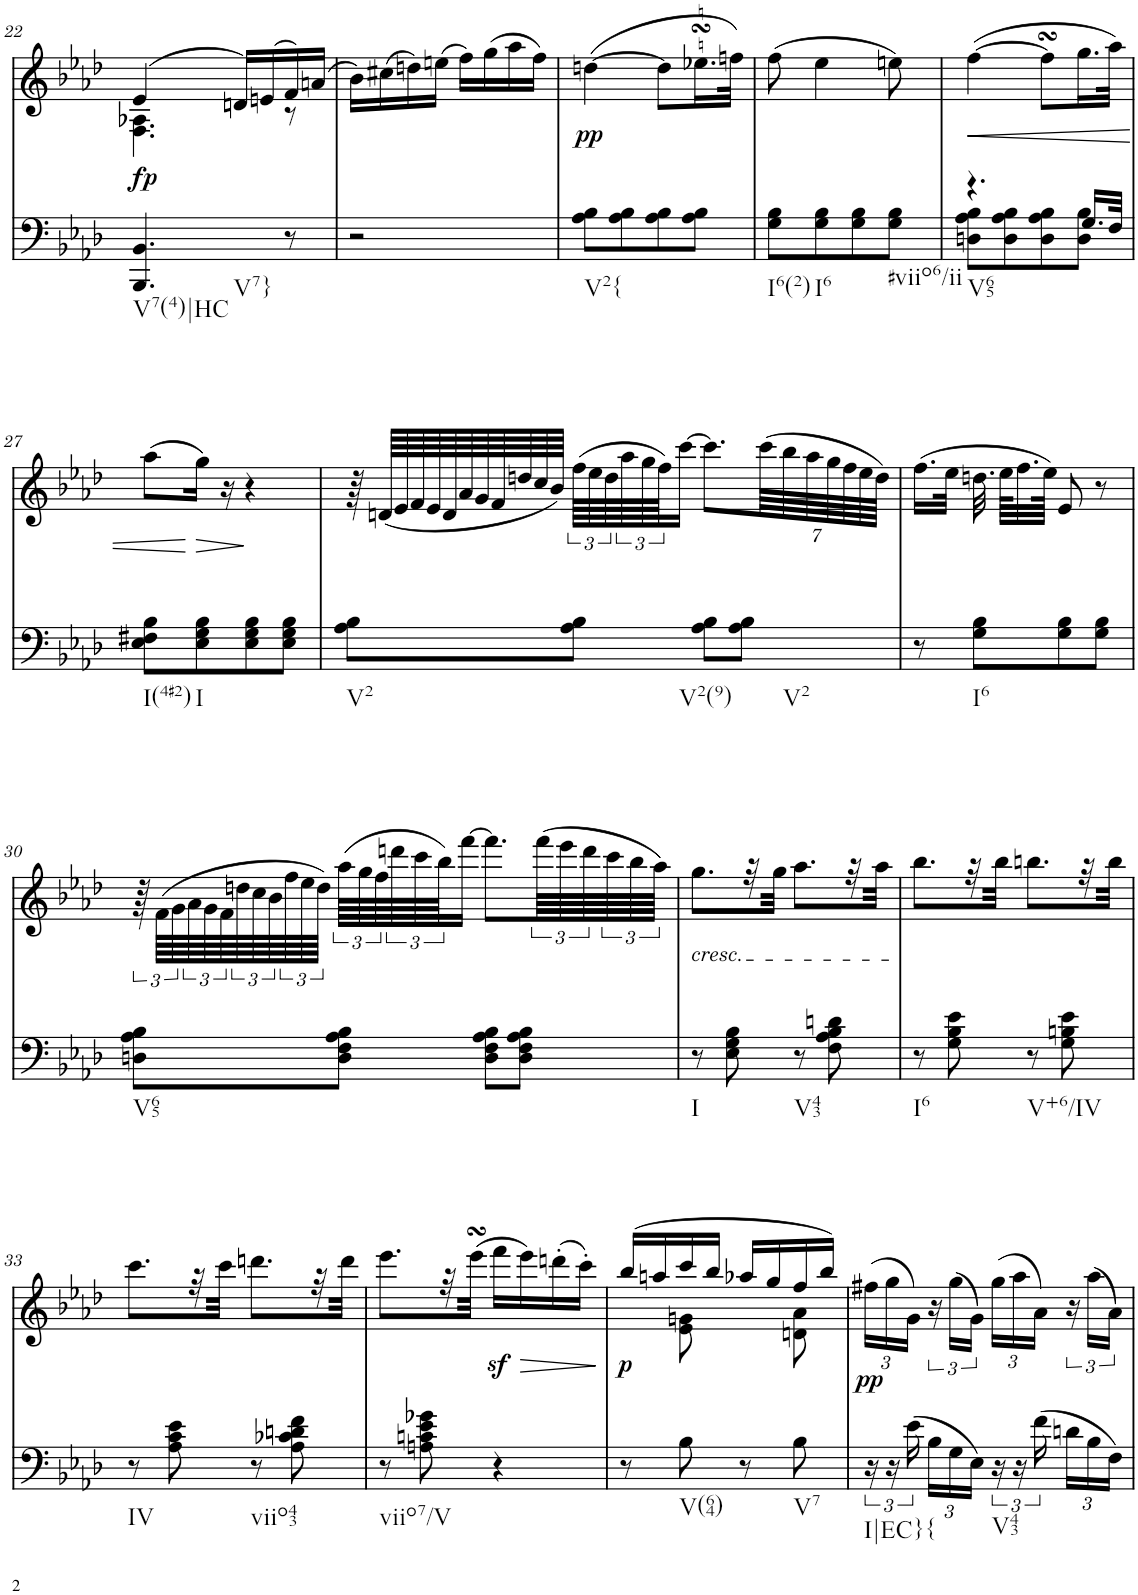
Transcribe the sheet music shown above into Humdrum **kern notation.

**kern	**dynam	**kern	**dynam
*part2	*part2	*part1	*part1
*staff2	*staff2	*staff1	*staff1
*I"Piano	*	*I"Piano	*
*I'Pno	*	*I'Pno	*
!!LO:PB:g=z
*clefF4	*	*clefG2	*
*k[b-e-a-d-]	*	*k[b-e-a-d-]	*
*A-:	*	*A-:	*
*M2/4	*	*M2/4	*
=22	=22	=22	=22
*	*	*^	*
!LO:TX:b:t=V7(4)|HC	!	!	!	!
!LO:TX:b:t=V7}	!	!	!	!
!	!LO:DY:a	!	!	!
4.BBB-/ 4.BB-/	fp	(4e-/	4.F\ 4.A-X\	.
.	.	16dn/LL)	.	.
.	.	(16en/	.	.
8r	.	16f/)	8r	.
.	.	(16an/JJ	.	.
*	*	*v	*v	*
=23	=23	=23	=23
2r	.	16b-\LL)	.
.	.	(16cc#X\	.
.	.	16ddn\)	.
.	.	(16een\JJ	.
.	.	16ff\LL)	.
.	.	(16gg\	.
.	.	16aa-\	.
.	.	16ff\JJ)	.
=24	=24	=24	=24
!LO:TX:b:t=V2{	!	!	!
!	!	!	!LO:DY:b
8A-\ 8B-\L	.	([4ddn\	pp
8A-\ 8B-\	.	.	.
8A-\ 8B-\	.	8dd\L]	.
8A-\ 8B-\J	.	16.ee-XsSSs\L	.
.	.	32ffn\JJk)	.
=25	=25	=25	=25
!LO:TX:b:t=I6(2)	!	!	!
8G\ 8B-\L	.	(8ff\	.
!LO:TX:b:t=I6	!	!	!
8G\ 8B-\	.	4ee-\	.
8G\ 8B-\	.	.	.
!LO:TX:b:t=#viio6/ii	!	!	!
8G\ 8B-\J	.	8een\)	.
=26	=26	=26	=26
*^	*	*	*
!LO:TX:b:t=V65	!	!	!	!
!	!	!	!	!LO:HP:b
4.r	8Dn\ 8A-\ 8B-\L	.	([4ff\	<
.	8D\ 8A-\ 8B-\	.	.	.
.	8D\ 8A-\ 8B-\	.	8ffsSSS\L]	.
16.G/LL	8D\ 8B-\J	.	16.gg\L	.
32F/JJk	.	.	32aa-\JJk)	.
*v	*v	*	*	*
!!LO:LB:g=z
=27	=27	=27	=27
!LO:TX:b:t=I(4#2)	!	!	!
8E-\ 8F#X\ 8B-\L	.	(8aa-\L	.
!LO:TX:b:t=I	!	!	!
!	!	!	!LO:HP:n=1:b
8E-\ 8G\ 8B-\	.	16gg\Jk)	[ >
.	.	16r	]
8E-\ 8G\ 8B-\	.	4r	.
8E-\ 8G\ 8B-\J	.	.	.
=28	=28	=28	=28
!LO:TX:b:t=V2	!	!	!
8A-\ 8B-\L	.	96r	.
.	.	(96dn/LLLL	.
.	.	96e-/	.
.	.	96f/	.
.	.	96e-/	.
.	.	96d/	.
.	.	96a-/	.
.	.	96g/	.
.	.	96f/	.
.	.	96ddn/	.
.	.	96cc/	.
.	.	96b-/JJJJ)	.
!LO:TX:b:t=V2(9)	!	!	!
8A-\ 8B-\J	.	(96ff\LLLL	.
.	.	96ee-\	.
.	.	96dd\	.
.	.	96aa-\	.
.	.	96gg\	.
.	.	96ff\JJ)	.
.	.	[16ccc\JJ	.
8A-\ 8B-\L	.	8.ccc\L]	.
!LO:TX:b:t=V2	!	!	!
8A-\ 8B-\J	.	.	.
*	*	*Xbrackettup	*
.	.	(112ccc\LLL	.
.	.	112bb-\	.
.	.	112aa-\	.
.	.	112gg\	.
.	.	4480ryy	.
.	.	112ff\	.
.	.	112ee-\	.
.	.	[4480%39dd\)	.
=29	=29	=29	=29
8r	.	(16.ff\LL	.
.	.	4480dd\]	.
.	.	32ee-\JJk	.
!LO:TX:b:t=I6	!	!	!
8G\ 8B-\L	.	.	.
.	.	32.ddn\	.
.	.	64ee-\KLLL	.
.	.	32.ff\	.
.	.	64ee-\JJJk)	.
8G\ 8B-\	.	.	.
.	.	8e-/	.
8G\ 8B-\J	.	.	.
.	.	8r	.
4480ryy	.	.	.
!!LO:LB:g=z
=30	=30	=30	=30
*	*	*brackettup	*
!LO:TX:b:t=V65	!	!	!
8Dn\ 8A-\ 8B-\L	.	96r	.
.	.	(96f\LLLL	.
.	.	96g\	.
.	.	96a-\	.
.	.	96g\	.
.	.	96f\	.
.	.	96ddn\	.
.	.	96cc\	.
.	.	96b-\	.
.	.	96ff\	.
.	.	96ee-\	.
.	.	96dd\JJJJ)	.
8D\ 8F\ 8A-\ 8B-\J	.	(96aa-\LLLL	.
.	.	96gg\	.
.	.	96ff\	.
.	.	96dddn\	.
.	.	96ccc\	.
.	.	96bb-\JJ)	.
.	.	[16fff\JJ	.
8D\ 8F\ 8A-\ 8B-\L	.	8.fff\L]	.
8D\ 8F\ 8A-\ 8B-\J	.	.	.
.	.	(96fff\LLL	.
.	.	96eee-\	.
.	.	96ddd\	.
.	.	96ccc\	.
.	.	96bb-\	.
.	.	96aa-\JJJJ)	.
=31	=31	=31	=31
!	!	!LO:TX:b:i:t=cresc.	!
!LO:TX:b:t=I	!	!	!
8r	.	8.gg\L	.
8E-\ 8G\ 8B-\	.	.	.
.	.	32r	.
.	.	32gg\JJJ	.
!LO:TX:b:t=V43	!	!	!
8r	.	8.aa-\L	.
8F\ 8A-\ 8B-\ 8dn\	.	.	.
.	.	32r	.
.	.	32aa-\JJJ	.
=32	=32	=32	=32
!LO:TX:b:t=I6	!	!	!
8r	.	8.bb-\L	.
8G\ 8B-\ 8e-\	.	.	.
.	.	32r	.
.	.	32bb-\JJJ	.
!LO:TX:b:t=V+6/IV	!	!	!
8r	.	8.bbn\L	.
8G\ 8Bn\ 8e-\	.	.	.
.	.	32r	.
.	.	32bb\JJJ	.
!!LO:LB:g=z
=33	=33	=33	=33
!LO:TX:b:t=IV	!	!	!
8r	.	8.ccc\L	.
8A-\ 8c\ 8e-\	.	.	.
.	.	32r	.
.	.	32ccc\JJJ	.
!LO:TX:b:t=viio43	!	!	!
8r	.	8.dddn\L	.
8A-\ 8c-X\ 8dn\ 8f\	.	.	.
.	.	32r	.
.	.	32ddd\JJJ	.
=34	=34	=34	=34
!LO:TX:b:t=viio7/V	!	!	!
8r	.	8.eee-\L	.
8An\ 8cn\ 8e-\ 8g-X\	.	.	.
.	.	32r	.
.	.	(32eee-sSSS\JJJ	.
4r	.	16fffz<\LL	.
!	!	!	!LO:HP:b
.	.	16eee-\)	>
.	.	(16dddn'\	.
.	.	16ccc'\JJ)	.
.	.	.	]
=35	=35	=35	=35
*	*	*^	*
!	!	!	!	!LO:DY:b
8r	.	(16bb-/LL	8ryy	p
.	.	16aan/	.	.
!LO:TX:b:t=V(64)	!	!	!	!
8B-\	.	16ccc/	8e-\ 8gn\	.
.	.	16bb-/JJ	.	.
8r	.	16aa-X/LL	8ryy	.
.	.	16gg/	.	.
!LO:TX:b:t=V7	!	!	!	!
8B-\	.	16ff/	8dn\ 8a-\	.
.	.	16bb-/JJ)	.	.
*	*	*v	*v	*
=36	=36	=36	=36
*	*	*Xbrackettup	*
!LO:TX:b:t=I|EC}{	!	!	!
!	!	!	!LO:DY:b
24r	.	(24ff#X\LL	pp
24r	.	24gg\	.
(24e-\	.	24g\JJ)	.
*Xbrackettup	*	*brackettup	*
24B-\LL	.	24r	.
24G\	.	(24gg\LL	.
24E-\JJ)	.	24g\JJ)	.
*brackettup	*	*Xbrackettup	*
!LO:TX:b:t=V43	!	!	!
24r	.	(24gg\LL	.
24r	.	24aa-\	.
(24f\	.	24a-\JJ)	.
*Xbrackettup	*	*brackettup	*
24dn\LL	.	24r	.
24B-\	.	(24aa-\LL	.
24F\JJ)	.	24a-\JJ)	.
=	=	=	=
*-	*-	*-	*-
